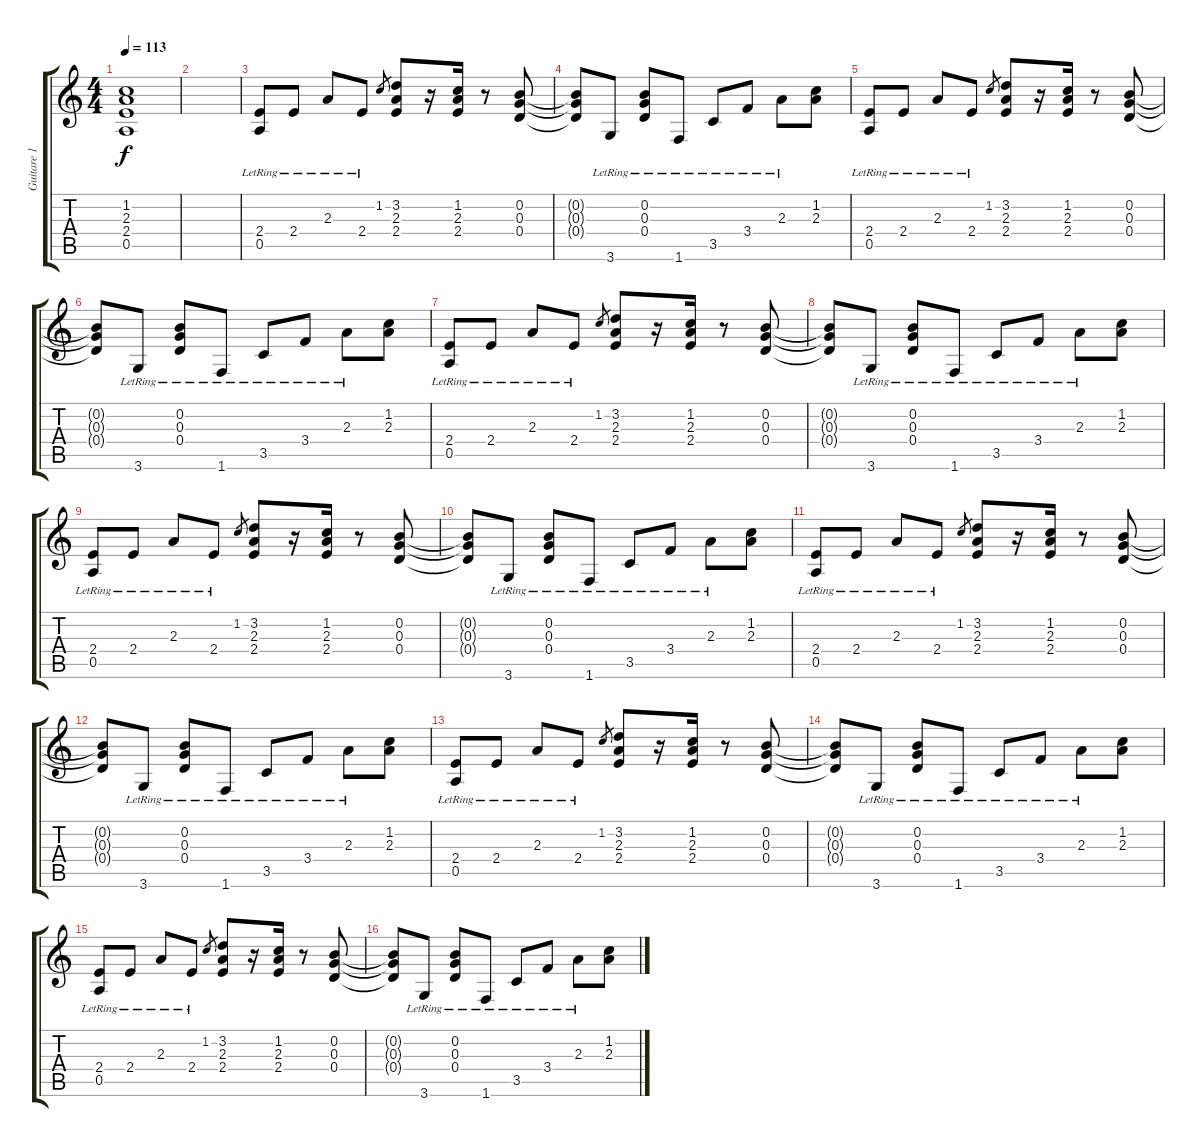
\track ("Guitare 1" "Guitare 1") {instrument acousticguitarnylon}
\staff {score tabs}
\tuning (E4 B3 G3 D3 A2 E2) {hide}
\ts (4 4)
\tempo 113
\clef g2
\ks c
(1.2 2.3 2.4 0.5).1{dy f} |
|
(2.4{lr} 0.5{lr}).8 2.4{lr}.8 2.3{lr}.8 2.4{lr}.8 1.2.8{gr} (3.2 2.3 2.4).8 r.16 (1.2 2.3 2.4).16 r.8 (0.2 0.3 0.4).8 |
(0.2{t} 0.3{t} 0.4{t}).8 3.6{lr}.8 (0.2{lr} 0.3{lr} 0.4{lr}).8 1.6{lr}.8 3.5{lr}.8 3.4{lr}.8 2.3{lr}.8 (1.2 2.3).8 |
(2.4{lr} 0.5{lr}).8 2.4{lr}.8 2.3{lr}.8 2.4{lr}.8 1.2.8{gr} (3.2 2.3 2.4).8 r.16 (1.2 2.3 2.4).16 r.8 (0.2 0.3 0.4).8 |
(0.2{t} 0.3{t} 0.4{t}).8 3.6{lr}.8 (0.2{lr} 0.3{lr} 0.4{lr}).8 1.6{lr}.8 3.5{lr}.8 3.4{lr}.8 2.3{lr}.8 (1.2 2.3).8 |
(2.4{lr} 0.5{lr}).8 2.4{lr}.8 2.3{lr}.8 2.4{lr}.8 1.2.8{gr} (3.2 2.3 2.4).8 r.16 (1.2 2.3 2.4).16 r.8 (0.2 0.3 0.4).8 |
(0.2{t} 0.3{t} 0.4{t}).8 3.6{lr}.8 (0.2{lr} 0.3{lr} 0.4{lr}).8 1.6{lr}.8 3.5{lr}.8 3.4{lr}.8 2.3{lr}.8 (1.2 2.3).8 |
(2.4{lr} 0.5{lr}).8 2.4{lr}.8 2.3{lr}.8 2.4{lr}.8 1.2.8{gr} (3.2 2.3 2.4).8 r.16 (1.2 2.3 2.4).16 r.8 (0.2 0.3 0.4).8 |
(0.2{t} 0.3{t} 0.4{t}).8 3.6{lr}.8 (0.2{lr} 0.3{lr} 0.4{lr}).8 1.6{lr}.8 3.5{lr}.8 3.4{lr}.8 2.3{lr}.8 (1.2 2.3).8 |
(2.4{lr} 0.5{lr}).8 2.4{lr}.8 2.3{lr}.8 2.4{lr}.8 1.2.8{gr} (3.2 2.3 2.4).8 r.16 (1.2 2.3 2.4).16 r.8 (0.2 0.3 0.4).8 |
(0.2{t} 0.3{t} 0.4{t}).8 3.6{lr}.8 (0.2{lr} 0.3{lr} 0.4{lr}).8 1.6{lr}.8 3.5{lr}.8 3.4{lr}.8 2.3{lr}.8 (1.2 2.3).8 |
(2.4{lr} 0.5{lr}).8 2.4{lr}.8 2.3{lr}.8 2.4{lr}.8 1.2.8{gr} (3.2 2.3 2.4).8 r.16 (1.2 2.3 2.4).16 r.8 (0.2 0.3 0.4).8 |
(0.2{t} 0.3{t} 0.4{t}).8 3.6{lr}.8 (0.2{lr} 0.3{lr} 0.4{lr}).8 1.6{lr}.8 3.5{lr}.8 3.4{lr}.8 2.3{lr}.8 (1.2 2.3).8 |
(2.4{lr} 0.5{lr}).8 2.4{lr}.8 2.3{lr}.8 2.4{lr}.8 1.2.8{gr} (3.2 2.3 2.4).8 r.16 (1.2 2.3 2.4).16 r.8 (0.2 0.3 0.4).8 |
(0.2{t} 0.3{t} 0.4{t}).8 3.6{lr}.8 (0.2{lr} 0.3{lr} 0.4{lr}).8 1.6{lr}.8 3.5{lr}.8 3.4{lr}.8 2.3{lr}.8 (1.2 2.3).8
